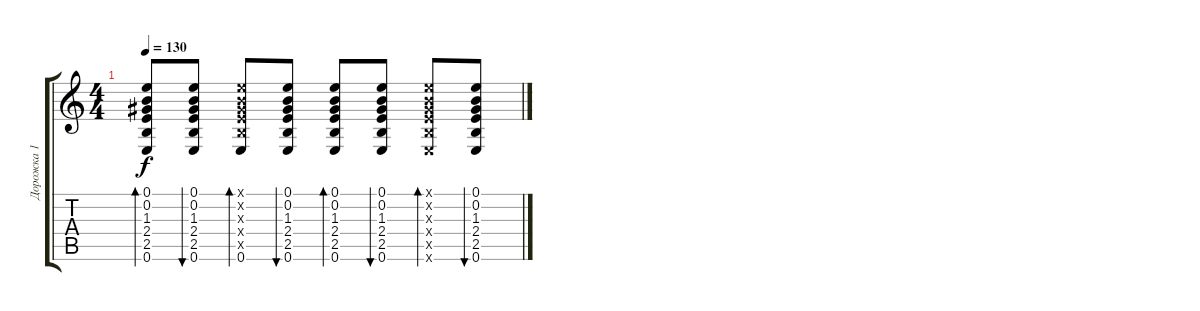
\track ("Дорожка 1" "Дорожка 1") {instrument acousticguitarnylon}
\staff {score tabs}
\tuning (E4 B3 G3 D3 A2 E2) {hide}
\ts (4 4)
\tempo 130
\clef g2
\ks c
(0.1 0.2 1.3 2.4 2.5 0.6).8{bd 30 dy f} (0.1 0.2 1.3 2.4 2.5 0.6).8{bu 30} (0.1{x} 0.2{x} 1.3{x} 2.4{x} 2.5{x} 0.6).8{bd 30} (0.1 0.2 1.3 2.4 2.5 0.6).8{bu 30} (0.1 0.2 1.3 2.4 2.5 0.6).8{bd 30} (0.1 0.2 1.3 2.4 2.5 0.6).8{bu 30} (0.1{x} 0.2{x} 1.3{x} 2.4{x} 2.5{x} 0.6{x}).8{bd 30} (0.1 0.2 1.3 2.4 2.5 0.6).8{bu 30}
